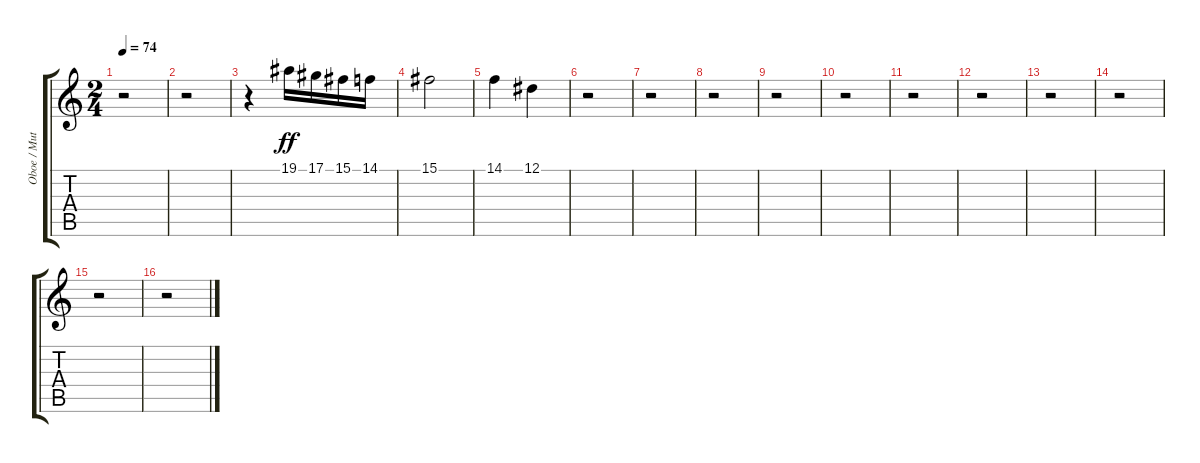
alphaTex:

\track ("Oboe / Muted Trumpet" "Oboe / Mut") {instrument oboe}
\staff {score tabs}
\tuning (Eb4 Bb3 Gb3 Db3 Ab2 Eb2) {hide}
\ts (2 4)
\tempo 74
\clef g2
\ks c
r.2{dy f} |
r.2 |
r.4 19.1.16{dy ff} 17.1.16 15.1.16 14.1.16 |
15.1.2 |
14.1.4 12.1.4 |
r.2 |
r.2 |
r.2 |
r.2 |
r.2 |
r.2 |
r.2 |
r.2 |
r.2 |
r.2 |
r.2
